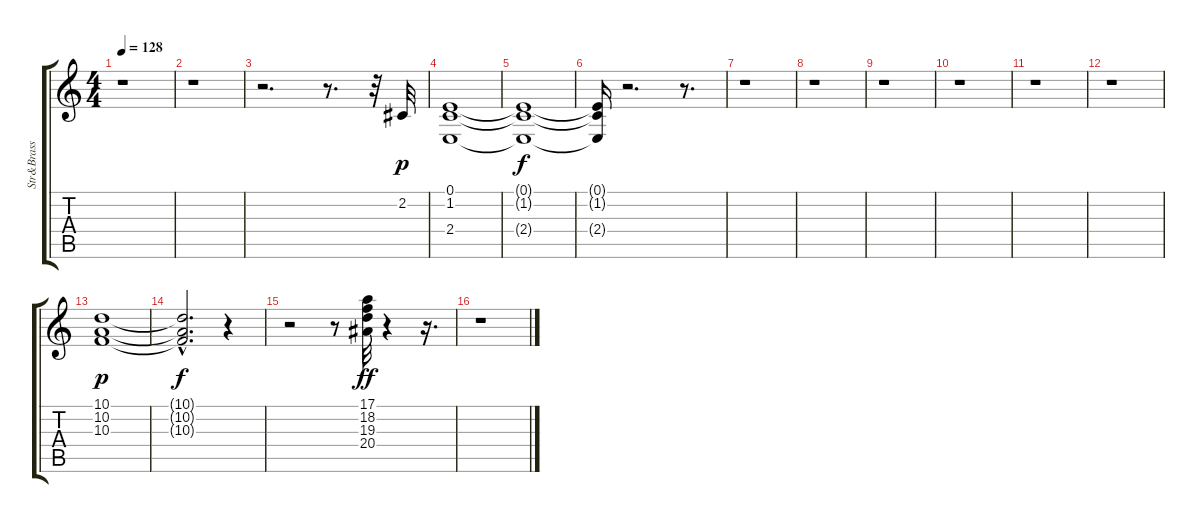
\track ("Str&Brass" "Str&Brass") {instrument stringensemble1}
\staff {score tabs}
\tuning (E4 B3 G3 D3 A2 E2) {hide}
\ts (4 4)
\tempo 128
\clef g2
\ks c
r.1{dy mf} |
r.1 |
r.2{d} r.8{d} r.32 2.2.32{dy p} |
(0.1 1.2 2.4).1 |
(0.1{t} 1.2{t} 2.4{t}).1{dy f} |
(0.1{t} 1.2{t} 2.4{t}).16 r.2{d} r.8{d} |
r.1 |
r.1 |
r.1 |
r.1 |
r.1 |
r.1 |
(10.1 10.2 10.3).1{dy p volume 0} |
(10.1{hac t} 10.2{hac t} 10.3{hac t}).2{d dy f} r.4 |
r.2 r.8 (17.1 18.2 19.3 20.4).32{dy ff volume 15} r.4 r.16{d} |
r.1
